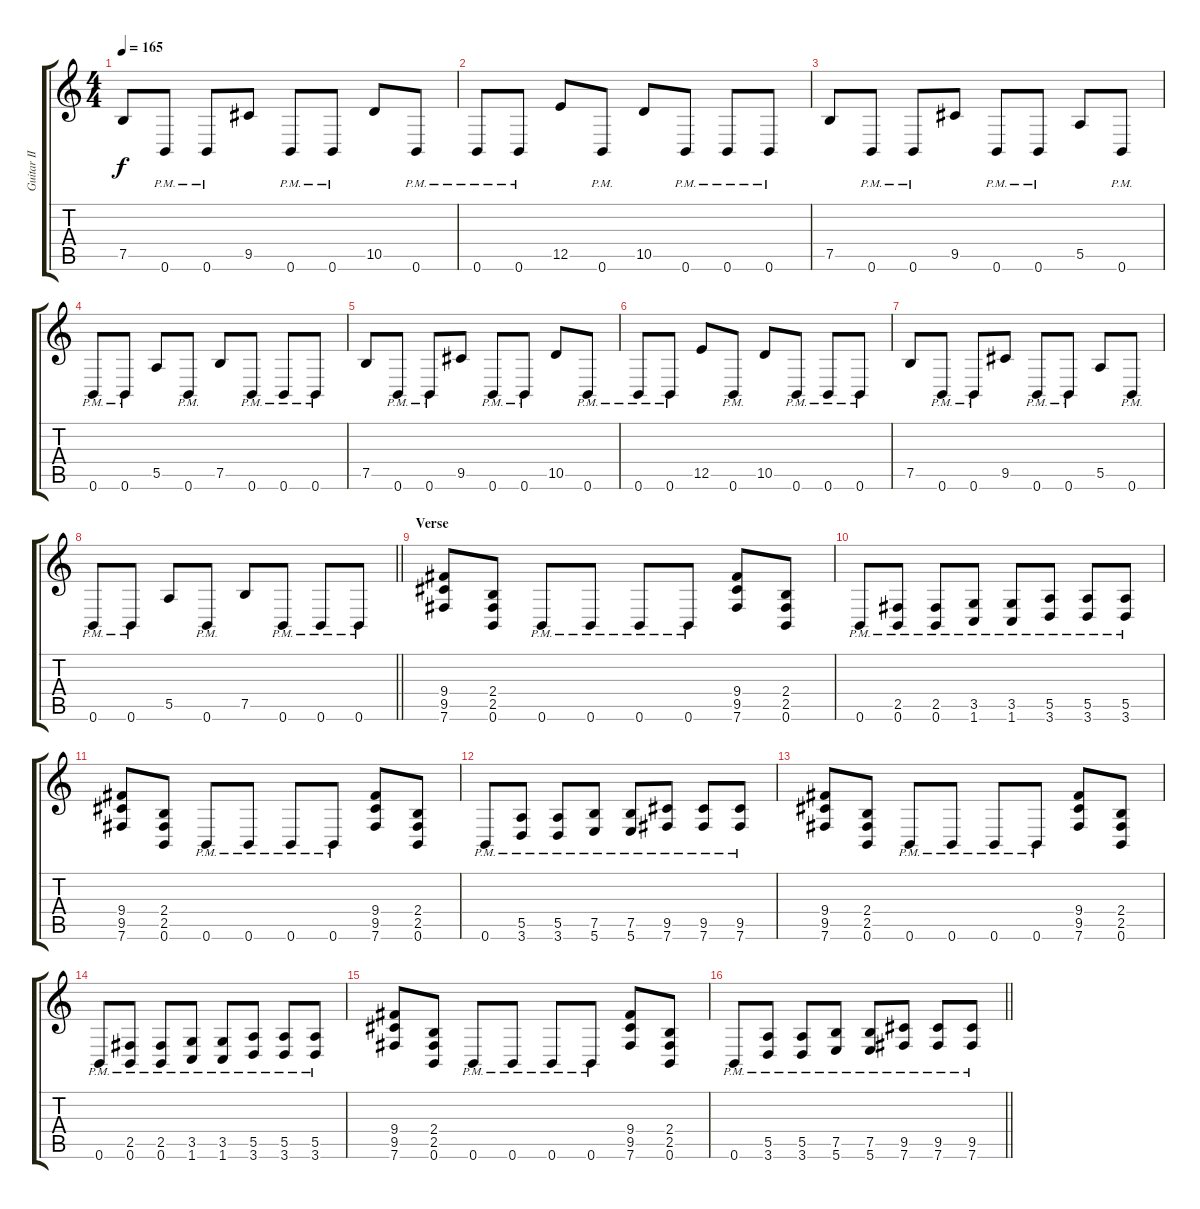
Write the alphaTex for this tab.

\track ("Guitar II" "Guitar II") {instrument distortionguitar}
\staff {score tabs}
\tuning (B3 Gb3 D3 A2 E2 B1) {hide}
\ts (4 4)
\tempo 165
\clef g2
\ks c
7.5.8{dy f} 0.6{pm}.8 0.6{pm}.8 9.5.8 0.6{pm}.8 0.6{pm}.8 10.5.8 0.6{pm}.8 |
0.6{pm}.8 0.6{pm}.8 12.5.8 0.6{pm}.8 10.5.8 0.6{pm}.8 0.6{pm}.8 0.6{pm}.8 |
7.5.8 0.6{pm}.8 0.6{pm}.8 9.5.8 0.6{pm}.8 0.6{pm}.8 5.5.8 0.6{pm}.8 |
0.6{pm}.8 0.6{pm}.8 5.5.8 0.6{pm}.8 7.5.8 0.6{pm}.8 0.6{pm}.8 0.6{pm}.8 |
7.5.8 0.6{pm}.8 0.6{pm}.8 9.5.8 0.6{pm}.8 0.6{pm}.8 10.5.8 0.6{pm}.8 |
0.6{pm}.8 0.6{pm}.8 12.5.8 0.6{pm}.8 10.5.8 0.6{pm}.8 0.6{pm}.8 0.6{pm}.8 |
7.5.8 0.6{pm}.8 0.6{pm}.8 9.5.8 0.6{pm}.8 0.6{pm}.8 5.5.8 0.6{pm}.8 |
\barLineRight lightlight
0.6{pm}.8 0.6{pm}.8 5.5.8 0.6{pm}.8 7.5.8 0.6{pm}.8 0.6{pm}.8 0.6{pm}.8 |
\section ("" "Verse")
(9.4 9.5 7.6).8 (2.4 2.5 0.6).8 0.6{pm}.8 0.6{pm}.8 0.6{pm}.8 0.6{pm}.8 (9.4 9.5 7.6).8 (2.4 2.5 0.6).8 |
0.6{pm}.8 (2.5{pm} 0.6{pm}).8 (2.5{pm} 0.6{pm}).8 (3.5{pm} 1.6{pm}).8 (3.5{pm} 1.6{pm}).8 (5.5{pm} 3.6{pm}).8 (5.5{pm} 3.6{pm}).8 (5.5{pm} 3.6{pm}).8 |
(9.4 9.5 7.6).8 (2.4 2.5 0.6).8 0.6{pm}.8 0.6{pm}.8 0.6{pm}.8 0.6{pm}.8 (9.4 9.5 7.6).8 (2.4 2.5 0.6).8 |
0.6{pm}.8 (5.5{pm} 3.6{pm}).8 (5.5{pm} 3.6{pm}).8 (7.5{pm} 5.6{pm}).8 (7.5{pm} 5.6{pm}).8 (9.5{pm} 7.6{pm}).8 (9.5{pm} 7.6{pm}).8 (9.5{pm} 7.6{pm}).8 |
(9.4 9.5 7.6).8 (2.4 2.5 0.6).8 0.6{pm}.8 0.6{pm}.8 0.6{pm}.8 0.6{pm}.8 (9.4 9.5 7.6).8 (2.4 2.5 0.6).8 |
0.6{pm}.8 (2.5{pm} 0.6{pm}).8 (2.5{pm} 0.6{pm}).8 (3.5{pm} 1.6{pm}).8 (3.5{pm} 1.6{pm}).8 (5.5{pm} 3.6{pm}).8 (5.5{pm} 3.6{pm}).8 (5.5{pm} 3.6{pm}).8 |
(9.4 9.5 7.6).8 (2.4 2.5 0.6).8 0.6{pm}.8 0.6{pm}.8 0.6{pm}.8 0.6{pm}.8 (9.4 9.5 7.6).8 (2.4 2.5 0.6).8 |
\barLineRight lightlight
0.6{pm}.8 (5.5{pm} 3.6{pm}).8 (5.5{pm} 3.6{pm}).8 (7.5{pm} 5.6{pm}).8 (7.5{pm} 5.6{pm}).8 (9.5{pm} 7.6{pm}).8 (9.5{pm} 7.6{pm}).8 (9.5{pm} 7.6{pm}).8
